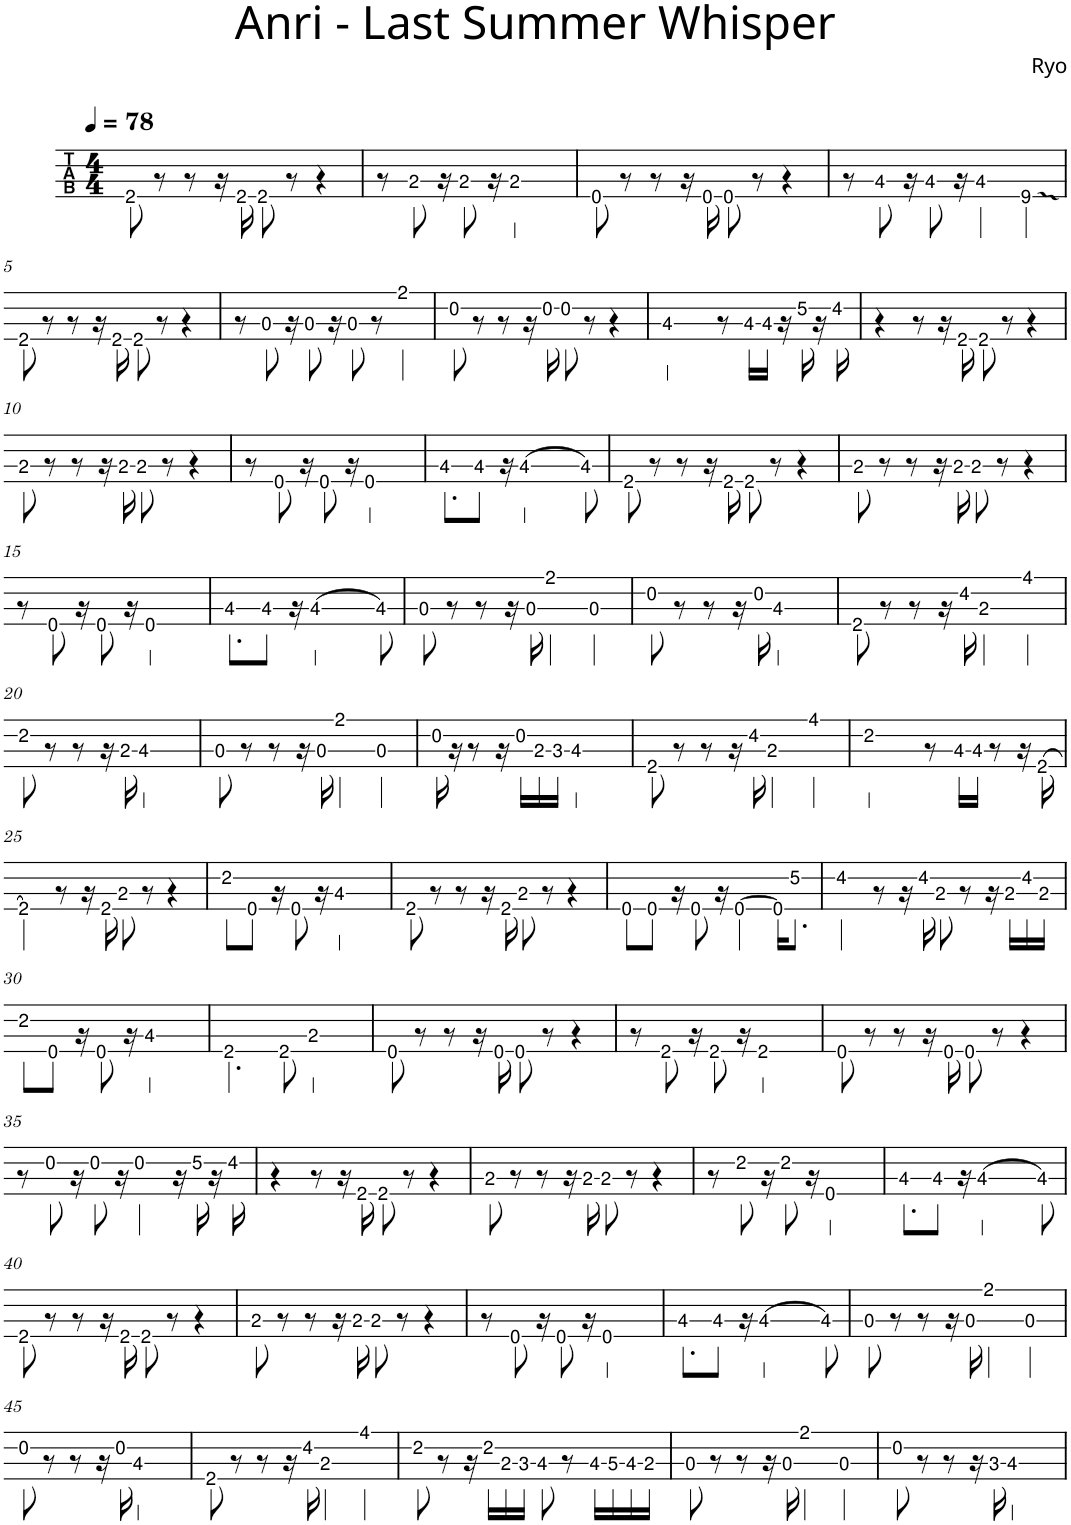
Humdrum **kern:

**kern
*part1
*staff1
*I"Bass Guitar
*I'B. Guit.
*stria4
*
*Trd7c12
*k[]
*M4/4
*MM78
=1
8FF#X\
8r
8r
16r
16FF#\
8FF#\
8r
4r
=2
8r
8BB\
16r
8BB\
16r
2BB\
=3
8EE\
8r
8r
16r
16EE\
8EE\
8r
4r
=4
8r
8C#X\
16r
8C#\
16r
4C#\
4C#\
!!LO:LB:g=z
=5
8FF#X\
8r
8r
16r
16FF#\
8FF#\
8r
4r
=6
8r
8AA\
16r
8AA\
16r
8AA\
8r
4A\
=7
8D\
8r
8r
16r
16D\
8D\
8r
4r
=8
2C#X\
8r
16C#\LL
16C#\JJ
16r
16G\
16r
16F#X\
=9
4r
8r
16r
16FF#X\
8FF#\
8r
4r
!!LO:LB:g=z
=10
8BB\
8r
8r
16r
16BB\
8BB\
8r
4r
=11
8r
8EE\
16r
8EE\
16r
2EE\
=12
8.C#X\L
8C#\J
16r
[2C#\
8C#\]
=13
8FF#X\
8r
8r
16r
16FF#\
8FF#\
8r
4r
=14
8BB\
8r
8r
16r
16BB\
8BB\
8r
4r
!!LO:LB:g=z
=15
8r
8EE\
16r
8EE\
16r
2EE\
=16
8.C#X\L
8C#\J
16r
[2C#\
8C#\]
=17
8AA\
8r
8r
16r
16AA\
4A\
4AA\
=18
8D\
8r
8r
16r
16D\
2C#X\
=19
8FF#X\
8r
8r
16r
16F#X\
4BB\
4B\
!!LO:LB:g=z
=20
8E\
8r
8r
16r
16BB\
2C#X\
=21
8AA\
8r
8r
16r
16AA\
4A\
4AA\
=22
16D\
16r
8r
16r
16D\LL
16BB\
16C\JJ
2C#X\
=23
8FF#X\
8r
8r
16r
16F#X\
4BB\
4B\
=24
2E\
8r
16C#X\LL
16C#\JJ
8r
16r
[16FF#X\
!!LO:LB:g=z
=25
4FF#\]
8r
16r
16FF#X\
8BB\
8r
4r
=26
8E\L
8EE\J
16r
8EE\
16r
2C#X\
=27
8FF#X\
8r
8r
16r
16FF#\
8BB\
8r
4r
=28
8EE\L
8EE\J
16r
8EE\
16r
[4EE\
16EE\KL]
8.G\J
=29
4F#X\
8r
16r
16F#\
8BB\
8r
16r
16BB\LL
16F#\
16BB\JJ
!!LO:LB:g=z
=30
8E\L
8EE\J
16r
8EE\
16r
2C#X\
=31
4.FF#X\
8FF#\
2BB\
=32
8EE\
8r
8r
16r
16EE\
8EE\
8r
4r
=33
8r
8FF#X\
16r
8FF#\
16r
2FF#\
=34
8EE\
8r
8r
16r
16EE\
8EE\
8r
4r
!!LO:LB:g=z
=35
8r
8D\
16r
8D\
16r
4D\
16r
16G\
16r
16F#X\
=36
4r
8r
16r
16FF#X\
8FF#\
8r
4r
=37
8BB\
8r
8r
16r
16BB\
8BB\
8r
4r
=38
8r
8E\
16r
8E\
16r
2EE\
=39
8.C#X\L
8C#\J
16r
[2C#\
8C#\]
!!LO:LB:g=z
=40
8FF#X\
8r
8r
16r
16FF#\
8FF#\
8r
4r
=41
8BB\
8r
8r
16r
16BB\
8BB\
8r
4r
=42
8r
8EE\
16r
8EE\
16r
2EE\
=43
8.C#X\L
8C#\J
16r
[2C#\
8C#\]
=44
8AA\
8r
8r
16r
16AA\
4A\
4AA\
!!LO:LB:g=z
=45
8D\
8r
8r
16r
16D\
2C#X\
=46
8FF#X\
8r
8r
16r
16F#X\
4BB\
4B\
=47
8E\
8r
16r
16E\LL
16BB\
16C\JJ
8C#X\
8r
16C#\LL
16D\
16C#\
16C-X\JJ
=48
8AA\
8r
8r
16r
16AA\
4A\
4AA\
=49
8D\
8r
8r
16r
16C\
2C#X\
=
*-
